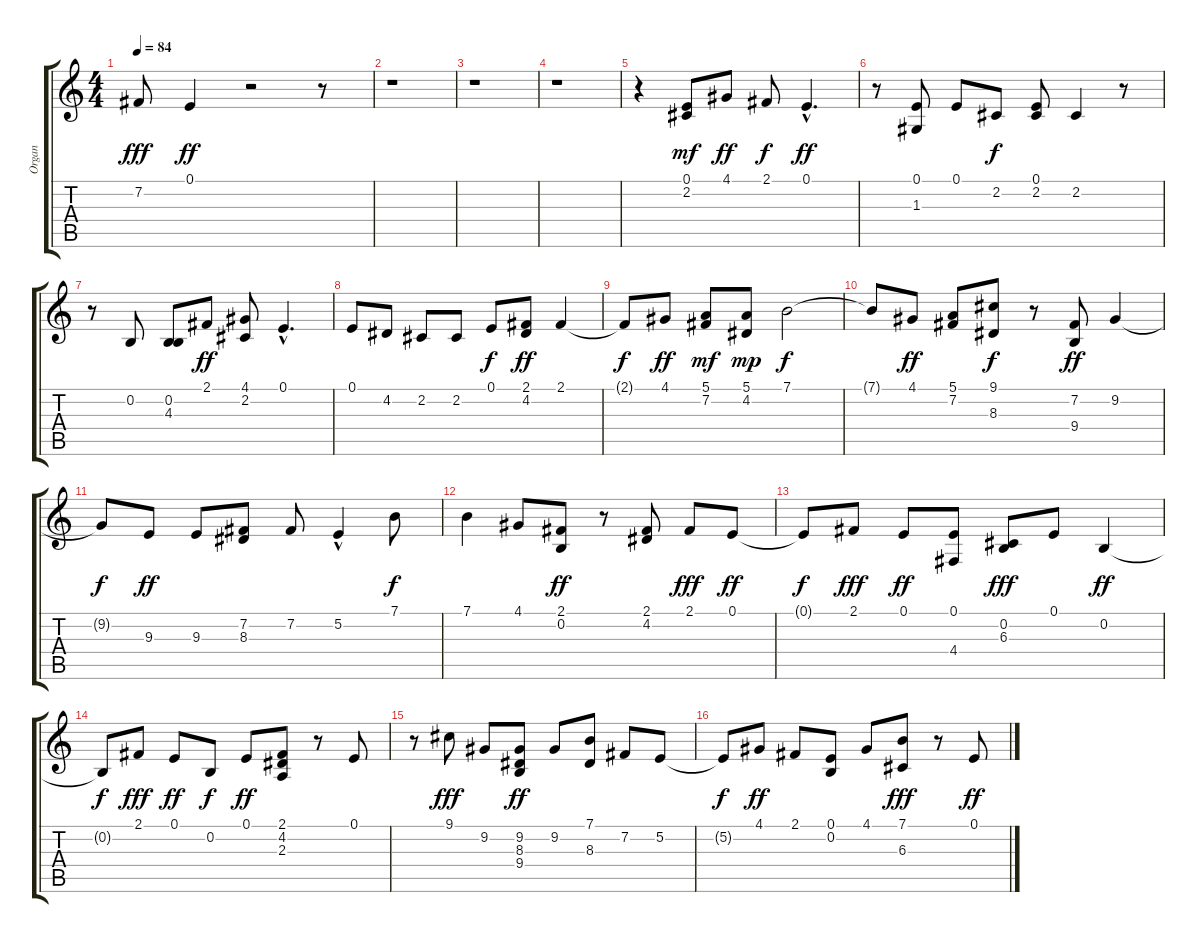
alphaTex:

\track ("Organ" "Organ") {instrument percussiveorgan}
\staff {score tabs}
\tuning (E4 B3 G3 D3 A2 E2) {hide}
\ts (4 4)
\tempo 84
\clef g2
\ks c
7.2.8{dy fff} 0.1.4{dy ff} r.2 r.8 |
r.1 |
r.1 |
r.1 |
r.4 (0.1 2.2).8{dy mf} 4.1.8{dy ff} 2.1.8{dy f} 0.1{hac}.4{d dy ff} |
r.8 (0.1 1.3).8 0.1.8 2.2.8{dy f} (0.1 2.2).8 2.2.4 r.8 |
r.8 0.2.8 (0.2 4.3).8 2.1.8{dy ff} (4.1 2.2).8 0.1{hac}.4{d} |
0.1.8 4.2.8 2.2.8 2.2.8 0.1.8{dy f} (2.1 4.2).8{dy ff} 2.1.4 |
2.1{t}.8{dy f} 4.1.8{dy ff} (5.1 7.2).8{dy mf} (5.1 4.2).8{dy mp} 7.1.2{dy f} |
7.1{t}.8 4.1.8{dy ff} (5.1 7.2).8 (9.1 8.3).8{dy f} r.8 (7.2 9.4).8{dy ff} 9.2.4 |
9.2{t}.8{dy f} 9.3.8{dy ff} 9.3.8 (7.2 8.3).8 7.2.8 5.2{hac}.4 7.1.8{dy f} |
7.1.4 4.1.8 (2.1 0.2).8{dy ff} r.8 (2.1 4.2).8 2.1.8{dy fff} 0.1.8{dy ff} |
0.1{t}.8{dy f} 2.1.8{dy fff} 0.1.8{dy ff} (0.1 4.4).8 (0.2 6.3).8{dy fff} 0.1.8 0.2.4{dy ff} |
0.2{t}.8{dy f} 2.1.8{dy fff} 0.1.8{dy ff} 0.2.8{dy f} 0.1.8{dy ff} (2.1 4.2 2.3).8 r.8 0.1.8 |
r.8 9.1.8{dy fff} 9.2.8 (9.2 8.3 9.4).8{dy ff} 9.2.8 (7.1 8.3).8 7.2.8 5.2.8 |
5.2{t}.8{dy f} 4.1.8{dy ff} 2.1.8 (0.1 0.2).8 4.1.8 (7.1 6.3).8{dy fff} r.8 0.1.8{dy ff}
